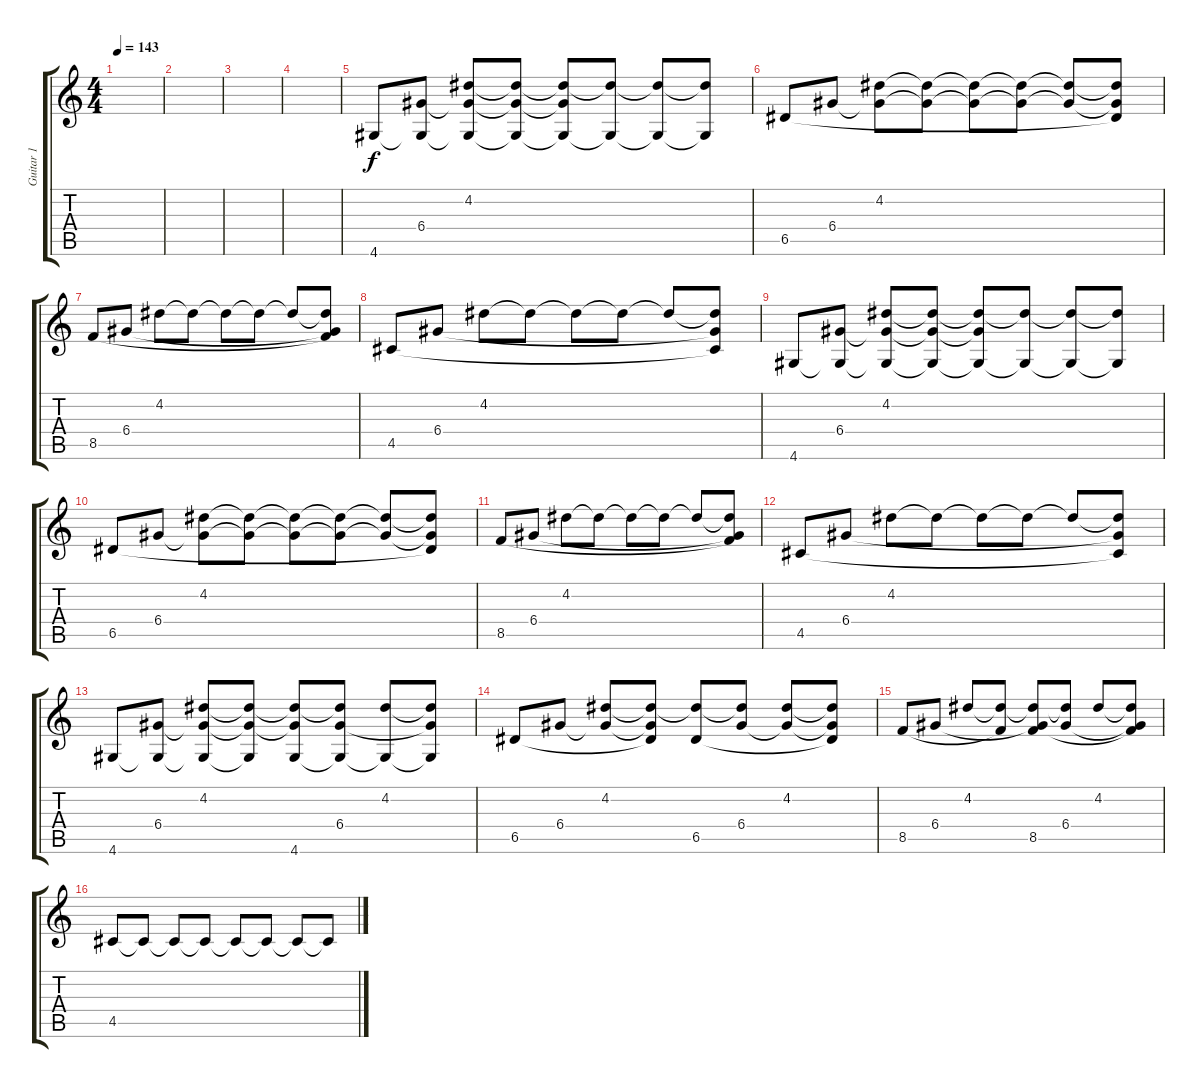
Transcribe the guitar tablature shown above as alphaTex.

\track ("Guitar 1" "Guitar 1") {instrument electricguitarclean}
\staff {score tabs}
\tuning (E4 B3 G3 D3 A2 E2) {hide}
\ts (4 4)
\tempo 143
\clef g2
\ks c
|
|
|
|
4.6.8 (6.4 4.6{t}).8 (4.2 6.4{t} 4.6{t}).8 (4.2{t} 6.4{t} 4.6{t}).8 (4.2{t} 6.4{t} 4.6{t}).8 (4.2{t} 4.6{t}).8 (4.2{t} 4.6{t}).8 (4.2{t} 4.6{t}).8 |
6.5.8 6.4.8 (4.2 6.4{t}).8 (4.2{t} 6.4{t}).8 (4.2{t} 6.4{t}).8 (4.2{t} 6.4{t}).8 (4.2{t} 6.4{t}).8 (4.2{t} 6.4{t} 6.5{t}).8 |
8.5.8 6.4.8 4.2.8 4.2{t}.8 4.2{t}.8 4.2{t}.8 4.2{t}.8 (4.2{t} 6.4{t} 8.5{t}).8 |
4.5.8 6.4.8 4.2.8 4.2{t}.8 4.2{t}.8 4.2{t}.8 4.2{t}.8 (4.2{t} 6.4{t} 4.5{t}).8 |
4.6.8 (6.4 4.6{t}).8 (4.2 6.4{t} 4.6{t}).8 (4.2{t} 6.4{t} 4.6{t}).8 (4.2{t} 6.4{t} 4.6{t}).8 (4.2{t} 4.6{t}).8 (4.2{t} 4.6{t}).8 (4.2{t} 4.6{t}).8 |
6.5.8 6.4.8 (4.2 6.4{t}).8 (4.2{t} 6.4{t}).8 (4.2{t} 6.4{t}).8 (4.2{t} 6.4{t}).8 (4.2{t} 6.4{t}).8 (4.2{t} 6.4{t} 6.5{t}).8 |
8.5.8 6.4.8 4.2.8 4.2{t}.8 4.2{t}.8 4.2{t}.8 4.2{t}.8 (4.2{t} 6.4{t} 8.5{t}).8 |
4.5.8 6.4.8 4.2.8 4.2{t}.8 4.2{t}.8 4.2{t}.8 4.2{t}.8 (4.2{t} 6.4{t} 4.5{t}).8 |
4.6.8 (6.4 4.6{t}).8 (4.2 6.4{t} 4.6{t}).8 (4.2{t} 6.4{t} 4.6{t}).8 (4.2{t} 6.4{t} 4.6).8 (4.2{t} 6.4 4.6{t}).8 (4.2 4.6{t}).8 (4.2{t} 6.4{t} 4.6{t}).8 |
6.5.8 6.4.8 (4.2 6.4{t}).8 (4.2{t} 6.4{t} 6.5{t}).8 (4.2{t} 6.5).8 (4.2{t} 6.4).8 (4.2 6.4{t}).8 (4.2{t} 6.4{t} 6.5{t}).8 |
8.5.8 6.4.8 4.2.8 (4.2{t} 8.5{t}).8 (4.2{t} 6.4{t} 8.5).8 (4.2{t} 6.4).8 4.2.8 (4.2{t} 6.4{t} 8.5{t}).8 |
4.5.8 4.5{t}.8 4.5{t}.8 4.5{t}.8 4.5{t}.8 4.5{t}.8 4.5{t}.8 4.5{t}.8
